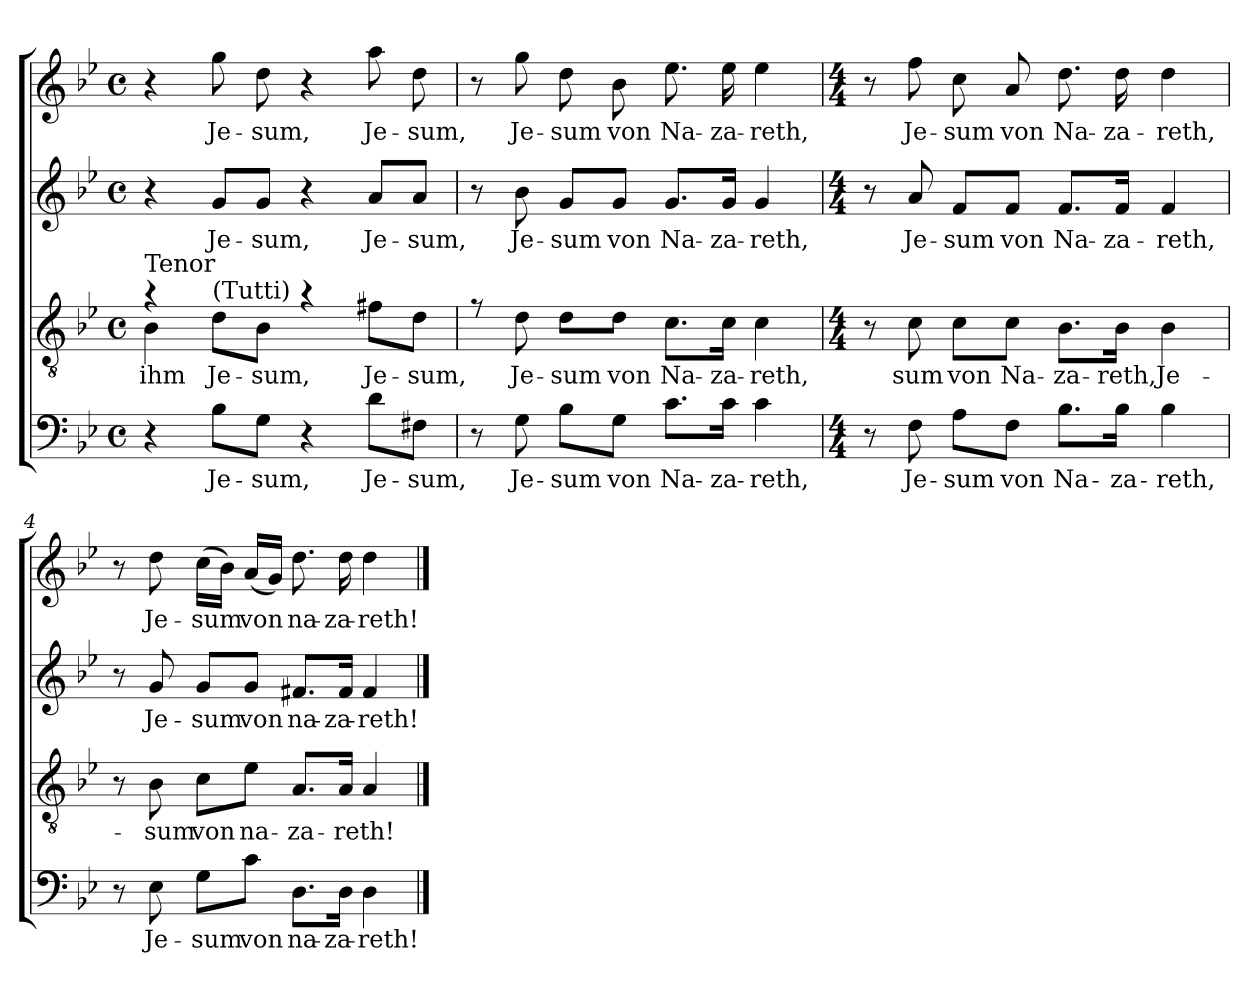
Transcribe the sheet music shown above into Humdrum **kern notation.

**kern	**text	**kern	**text	**kern	**text	**kern	**text
*part4	*part4	*part3	*part3	*part2	*part2	*part1	*part1
*staff4	*staff4	*staff3	*staff3	*staff2	*staff2	*staff1	*staff1
*clefF4	*	*clefGv2	*	*clefG2	*	*clefG2	*
*k[b-e-]	*	*k[b-e-]	*	*k[b-e-]	*	*k[b-e-]	*
*B-:	*	*B-:	*	*B-:	*	*B-:	*
*M4/4	*	*M4/4	*	*M4/4	*	*M4/4	*
*met(c)	*	*met(c)	*	*met(c)	*	*met(c)	*
=1	=1	=1	=1	=1	=1	=1	=1
*	*	*^	*	*	*	*	*
!	!	!LO:TX:a:t=Tenor	!	!	!	!	!	!
!	!	!	!	!LO:LY:b	!	!	!	!
4r	.	4ra	4B-\	ihm	4r	.	4r	.
!	!	!LO:TX:a:t=(Tutti)	!	!	!	!	!	!
!	!LO:LY:b	!	!	!LO:LY:b	!	!LO:LY:b	!	!LO:LY:b
8B-\L	Je-	8d\L	2.ryy	Je-	8g/L	Je-	8gg\	Je-
!	!LO:LY:b	!	!	!LO:LY:b	!	!LO:LY:b	!	!LO:LY:b
8G\J	-sum,	8B-\J	.	-sum,	8g/J	-sum,	8dd\	-sum,
4r	.	4ra	.	.	4r	.	4r	.
!	!LO:LY:b	!	!	!LO:LY:b	!	!LO:LY:b	!	!LO:LY:b
8d\L	Je-	8f#X\L	.	Je-	8a/L	Je-	8aa\	Je-
!	!LO:LY:b	!	!	!LO:LY:b	!	!LO:LY:b	!	!LO:LY:b
8F#X\J	-sum,	8d\J	.	-sum,	8a/J	-sum,	8dd\	-sum,
=2	=2	=2	=2	=2	=2	=2	=2	=2
8r	.	8r	1ryy	.	8r	.	8r	.
!	!LO:LY:b	!	!	!LO:LY:b	!	!LO:LY:b	!	!LO:LY:b
8G\	Je-	8d\	.	Je-	8b-\	Je-	8gg\	Je-
!	!LO:LY:b	!	!	!LO:LY:b	!	!LO:LY:b	!	!LO:LY:b
8B-\L	-sum	8d\L	.	-sum	8g/L	-sum	8dd\	-sum
!	!LO:LY:b	!	!	!LO:LY:b	!	!LO:LY:b	!	!LO:LY:b
8G\J	von	8d\J	.	von	8g/J	von	8b-\	von
!	!LO:LY:b	!	!	!LO:LY:b	!	!LO:LY:b	!	!LO:LY:b
8.c\L	Na-	8.c\L	.	Na-	8.g/L	Na-	8.ee-\	Na-
!	!LO:LY:b	!	!	!LO:LY:b	!	!LO:LY:b	!	!LO:LY:b
16c\Jk	-za-	16c\Jk	.	-za-	16g/Jk	-za-	16ee-\	-za-
!	!LO:LY:b	!	!	!LO:LY:b	!	!LO:LY:b	!	!LO:LY:b
4c\	-reth,	4c\	.	-reth,	4g/	-reth,	4ee-\	-reth,
*	*	*v	*v	*	*	*	*	*
!!LO:LB:g=z
=3	=3	=3	=3	=3	=3	=3	=3
*M4/4	*	*M4/4	*	*M4/4	*	*M4/4	*
8r	.	8r	.	8r	.	8r	.
!	!LO:LY:b	!	!LO:LY:b	!	!LO:LY:b	!	!LO:LY:b
8F\	Je-	8c\	sum	8a/	Je-	8ff\	Je-
!	!LO:LY:b	!	!LO:LY:b	!	!LO:LY:b	!	!LO:LY:b
8A\L	-sum	8c\L	von	8f/L	-sum	8cc\	-sum
!	!LO:LY:b	!	!LO:LY:b	!	!LO:LY:b	!	!LO:LY:b
8F\J	von	8c\J	Na-	8f/J	von	8a/	von
!	!LO:LY:b	!	!LO:LY:b	!	!LO:LY:b	!	!LO:LY:b
8.B-\L	Na-	8.B-\L	-za-	8.f/L	Na-	8.dd\	Na-
!	!LO:LY:b	!	!LO:LY:b	!	!LO:LY:b	!	!LO:LY:b
16B-\Jk	-za-	16B-\Jk	-reth,	16f/Jk	-za-	16dd\	-za-
!	!LO:LY:b	!	!LO:LY:b	!	!LO:LY:b	!	!LO:LY:b
4B-\	-reth,	4B-\	Je-	4f/	-reth,	4dd\	-reth,
=4	=4	=4	=4	=4	=4	=4	=4
8r	.	8r	.	8r	.	8r	.
!	!LO:LY:b	!	!LO:LY:b	!	!LO:LY:b	!	!LO:LY:b
8E-\	Je-	8B-\	-sum	8g/	Je-	8dd\	Je-
!	!LO:LY:b	!	!LO:LY:b	!	!LO:LY:b	!	!LO:LY:b
8G\L	-sum	8c\L	von	8g/L	-sum	(>16cc\LL	-sum
.	.	.	.	.	.	16b-\JJ)	.
!	!LO:LY:b	!	!LO:LY:b	!	!LO:LY:b	!	!LO:LY:b
8c\J	von	8e-\J	na-	8g/J	von	(<16a/LL	von
.	.	.	.	.	.	16g/JJ)	.
!	!LO:LY:b	!	!LO:LY:b	!	!LO:LY:b	!	!LO:LY:b
8.D\L	na-	8.A/L	-za-	8.f#X/L	na-	8.dd\	na-
!	!LO:LY:b	!	!LO:LY:b	!	!LO:LY:b	!	!LO:LY:b
16D\Jk	-za-	16A/Jk	-reth!	16f#/Jk	-za-	16dd\	-za-
!	!LO:LY:b	!	!	!	!LO:LY:b	!	!LO:LY:b
4D\	-reth!	4A/	.	4f#/	-reth!	4dd\	-reth!
==	==	==	==	==	==	==	==
*-	*-	*-	*-	*-	*-	*-	*-
